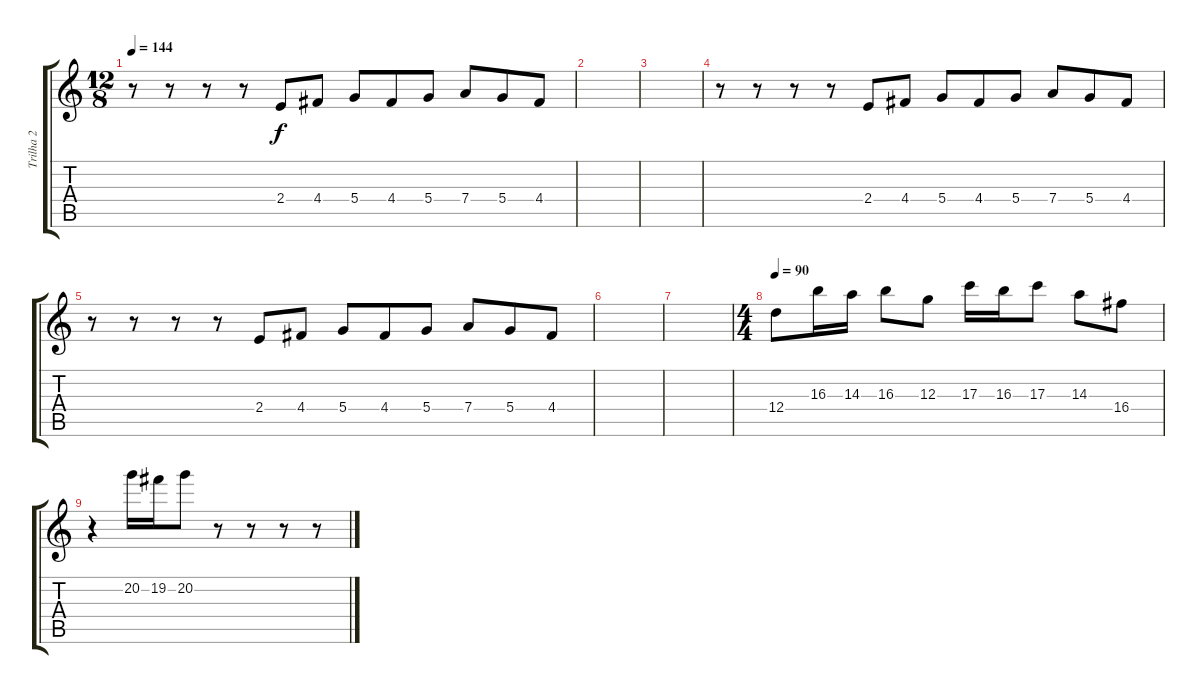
\track ("Trilha 2" "Trilha 2") {instrument distortionguitar}
\staff {score tabs}
\tuning (E4 B3 G3 D3 A2 E2) {hide}
\ts (12 8)
\tempo 144
\clef g2
\ks c
r.8{dy f} r.8 r.8 r.8 2.4.8 4.4.8 5.4.8 4.4.8 5.4.8 7.4.8 5.4.8 4.4.8 |
|
|
r.8 r.8 r.8 r.8 2.4.8 4.4.8 5.4.8 4.4.8 5.4.8 7.4.8 5.4.8 4.4.8 |
r.8 r.8 r.8 r.8 2.4.8 4.4.8 5.4.8 4.4.8 5.4.8 7.4.8 5.4.8 4.4.8 |
|
|
\ts (4 4)
\tempo 90
12.4.8 16.3.16 14.3.16 16.3.8 12.3.8 17.3.16 16.3.16 17.3.8 14.3.8 16.4.8 |
r.4 20.2.16 19.2.16 20.2.8 r.8 r.8 r.8 r.8
